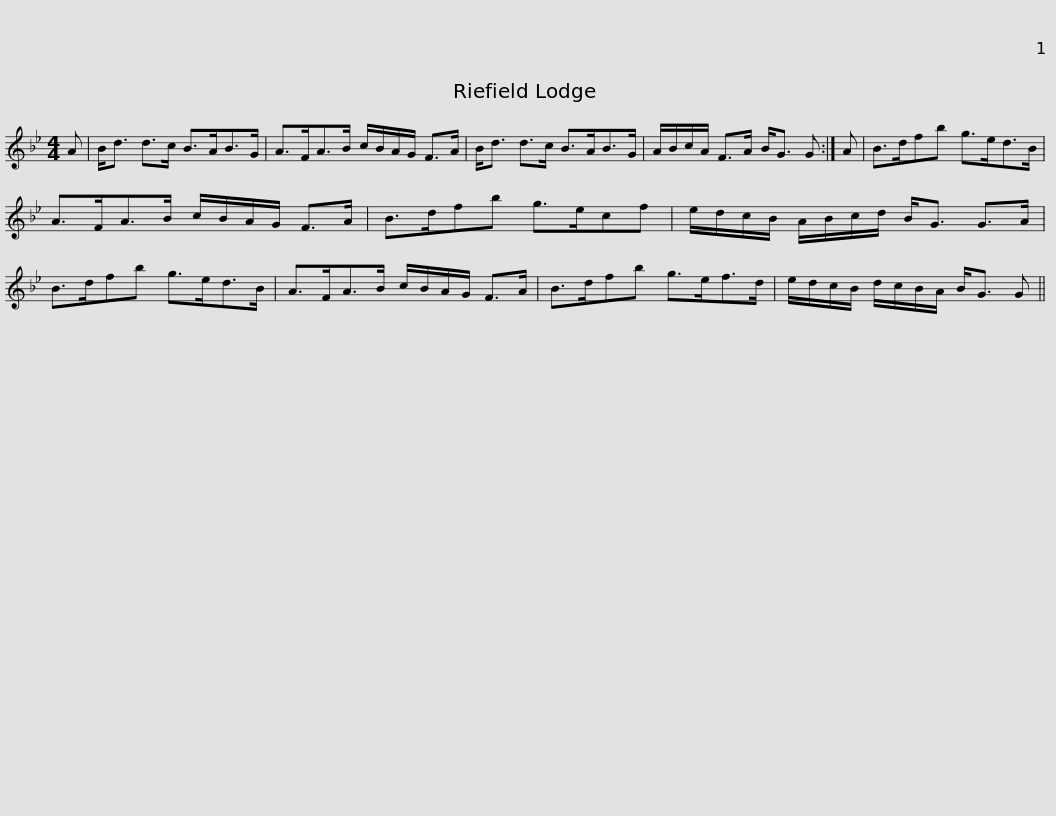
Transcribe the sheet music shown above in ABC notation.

X:1
L:1/8
M:4/4
I:linebreak $
K:Gmin
V:1 treble
V:1
 A | B<d d>c B>AB>G | A>FA>B c/B/A/G/ F>A | B<d d>c B>AB>G | A/B/c/A/ F>A B<G G :|$ %5
 A | B>dfb g>ed>B | A>FA>B c/B/A/G/ F>A | B>dfb g>ecf | e/d/c/B/ A/B/c/d/ B<G G>A |$ %10
 B>dfb g>ed>B | A>FA>B c/B/A/G/ F>A | B>dfb g>ef>d | e/d/c/B/ d/c/B/A/ B<G G || %14
